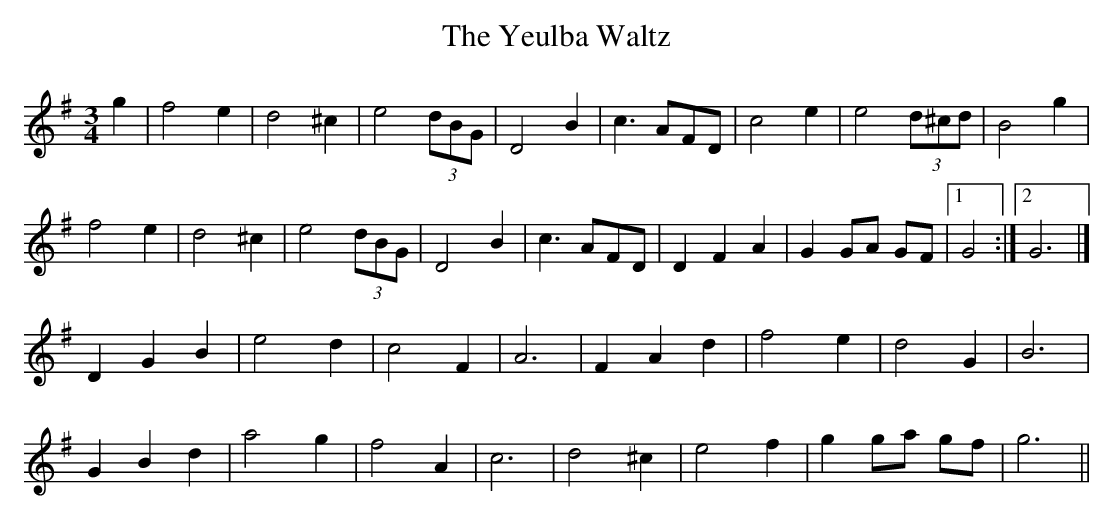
X:1
T:Yeulba Waltz, The
M:3/4
L:1/8
K:G
g2|f4e2|d4^c2|e4 (3dBG|D4B2|c3 AFD|c4e2|e4(3d^cd|B4g2|
f4e2|d4^c2|e4 (3dBG|D4B2|c3 AFD|D2F2A2|G2GA GF|1G4:|2G6|]
D2G2B2|e4d2|c4F2|A6|F2A2d2|f4e2|d4G2|B6|
G2B2d2|a4g2|f4A2|c6|d4^c2|e4f2|g2ga gf|g6||
